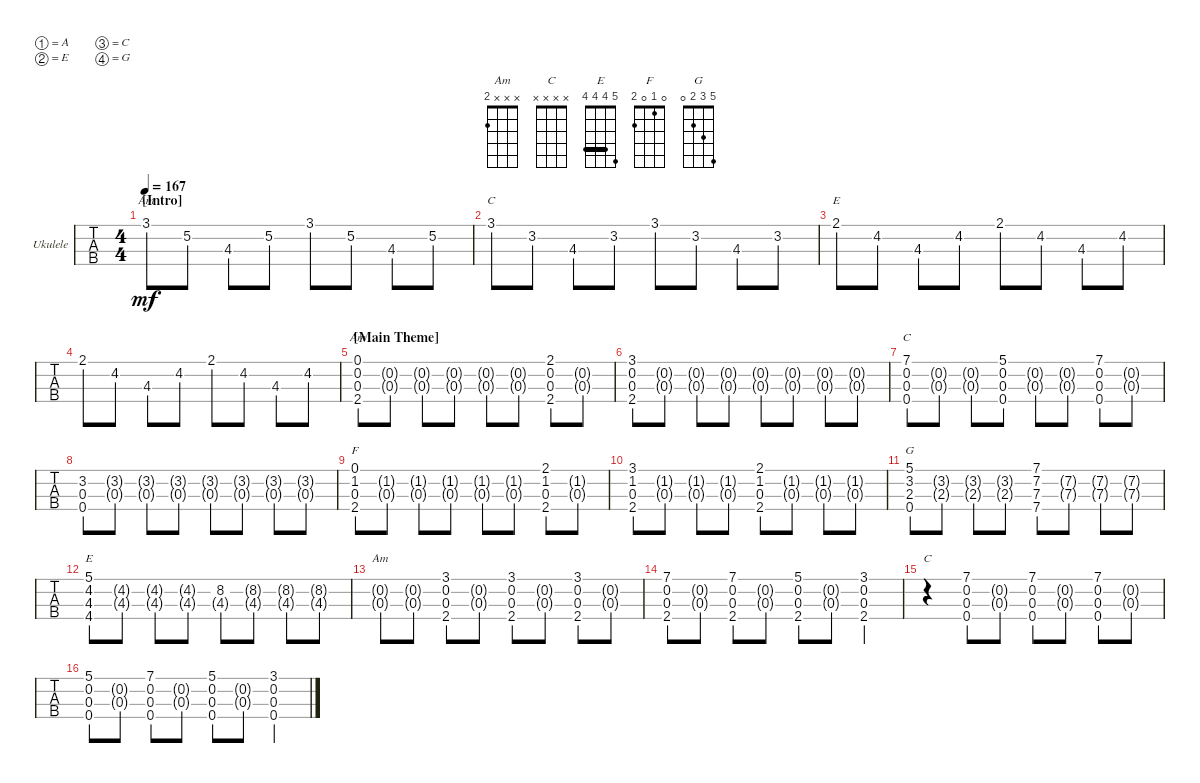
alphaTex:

\bracketExtendMode groupsimilarinstruments
\firstSystemTrackNameOrientation horizontal
\otherSystemsTrackNameOrientation horizontal
\track ("" "Ukulele") {instrument shamisen}
\staff {tabs}
\tuning (A4 E4 C4 G4)
\chord ("Am" 3 5 4 x)
\chord ("C" 3 x x x)
\chord ("E" 2 x x x)
\chord ("Am" 0 0 0 2)
\chord ("C" 7 6 6 6) {firstfret 7}
\chord ("F" 0 1 0 2)
\chord ("G" 5 3 2 0)
\chord ("E" 5 4 4 4) {barre (4 4)}
\chord ("Am" x x x 2)
\chord ("C" x x x x)
\ts (4 4)
\beaming (8 2 2 2 2)
\section ("" "[Intro]")
\tempo 167
\clef g2
\ks aminor
3.1.8{ch "Am" dy mf instrument shamisen} 5.2.8 4.3.8 5.2.8 3.1.8 5.2.8 4.3.8 5.2.8 |
3.1.8{ch "C"} 3.2.8 4.3.8 3.2.8 3.1.8 3.2.8 4.3.8 3.2.8 |
2.1.8{ch "E"} 4.2.8 4.3.8 4.2.8 2.1.8 4.2.8 4.3.8 4.2.8 |
2.1.8 4.2.8 4.3.8 4.2.8 2.1.8 4.2.8 4.3.8 4.2.8 |
\section ("" "[Main Theme]")
(0.1 0.2 2.4 0.3).8{ch "Am"} (0.3{g} 0.2{g}).8 (0.2{g} 0.3{g}).8 (0.3{g} 0.2{g}).8 (0.2{g} 0.3{g}).8 (0.3{g} 0.2{g}).8 (2.1 0.2 0.3 2.4).8 (0.3{g} 0.2{g}).8 |
(3.1 2.4 0.2 0.3).8 (0.3{g} 0.2{g}).8 (0.2{g} 0.3{g}).8 (0.3{g} 0.2{g}).8 (0.2{g} 0.3{g}).8 (0.3{g} 0.2{g}).8 (0.2{g} 0.3{g}).8 (0.3{g} 0.2{g}).8 |
(7.1 0.2 0.4 0.3).8{ch "C"} (0.3{g} 0.2{g}).8 (0.2{g} 0.3{g}).8 (5.1 0.2 0.3 0.4).8 (0.3{g} 0.2{g}).8 (0.2{g} 0.3{g}).8 (7.1 0.4 0.3 0.2).8 (0.3{g} 0.2{g}).8 |
(3.2 0.4 0.3).8 (0.3{g} 3.2{g}).8 (3.2{g} 0.3{g}).8 (0.3{g} 3.2{g}).8 (3.2{g} 0.3{g}).8 (0.3{g} 3.2{g}).8 (3.2{g} 0.3{g}).8 (0.3{g} 3.2{g}).8 |
(0.1 1.2 2.4 0.3).8{ch "F"} (0.3{g} 1.2{g}).8 (1.2{g} 0.3{g}).8 (0.3{g} 1.2{g}).8 (1.2{g} 0.3{g}).8 (0.3{g} 1.2{g}).8 (2.1 1.2 0.3 2.4).8 (0.3{g} 1.2{g}).8 |
(3.1 1.2 2.4 0.3).8 (0.3{g} 1.2{g}).8 (1.2{g} 0.3{g}).8 (0.3{g} 1.2{g}).8 (2.1 1.2 0.3 2.4).8 (0.3{g} 1.2{g}).8 (1.2{g} 0.3{g}).8 (0.3{g} 1.2{g}).8 |
(5.1 3.2 0.4 2.3).8{ch "G"} (2.3{g} 3.2{g}).8 (3.2{g} 2.3{g}).8 (2.3{g} 3.2{g}).8 (7.1 7.2 7.3 7.4).8 (7.3{g} 7.2{g}).8 (7.2{g} 7.3{g}).8 (7.3{g} 7.2{g}).8 |
(5.1 4.2 4.3 4.4).8{ch "E"} (4.3{g} 4.2{g}).8 (4.2{g} 4.3{g}).8 (4.3{g} 4.2{g}).8 (8.2 4.3{g}).8 (4.3{g} 8.2{g}).8 (8.2{g} 4.3{g}).8 (8.2{g} 4.3{g}).8 |
(0.3{g} 0.2{g}).8{ch "Am"} (0.3{g} 0.2{g}).8 (3.1 0.2 0.3 2.4).8 (0.3{g} 0.2{g}).8 (3.1 0.2 2.4 0.3).8 (0.3{g} 0.2{g}).8 (3.1 0.2 2.4 0.3).8 (0.3{g} 0.2{g}).8 |
(7.1 0.2 2.4 0.3).8 (0.3{g} 0.2{g}).8 (7.1 0.2 2.4 0.3).8 (0.3{g} 0.2{g}).8 (5.1 0.2 2.4 0.3).8 (0.3{g} 0.2{g}).8 (3.1 0.2 2.4 0.3).4 |
r.4{ch "C"} (7.1 0.2 0.3 0.4).8 (0.3{g} 0.2{g}).8 (7.1 0.2 0.3 0.4).8 (0.3{g} 0.2{g}).8 (7.1 0.2 0.3 0.4).8 (0.3{g} 0.2{g}).8 |
(5.1 0.2 0.3 0.4).8 (0.3{g} 0.2{g}).8 (7.1 0.2 0.3 0.4).8 (0.3{g} 0.2{g}).8 (5.1 0.2 0.3 0.4).8 (0.3{g} 0.2{g}).8 (3.1 0.2 0.3 0.4).4
